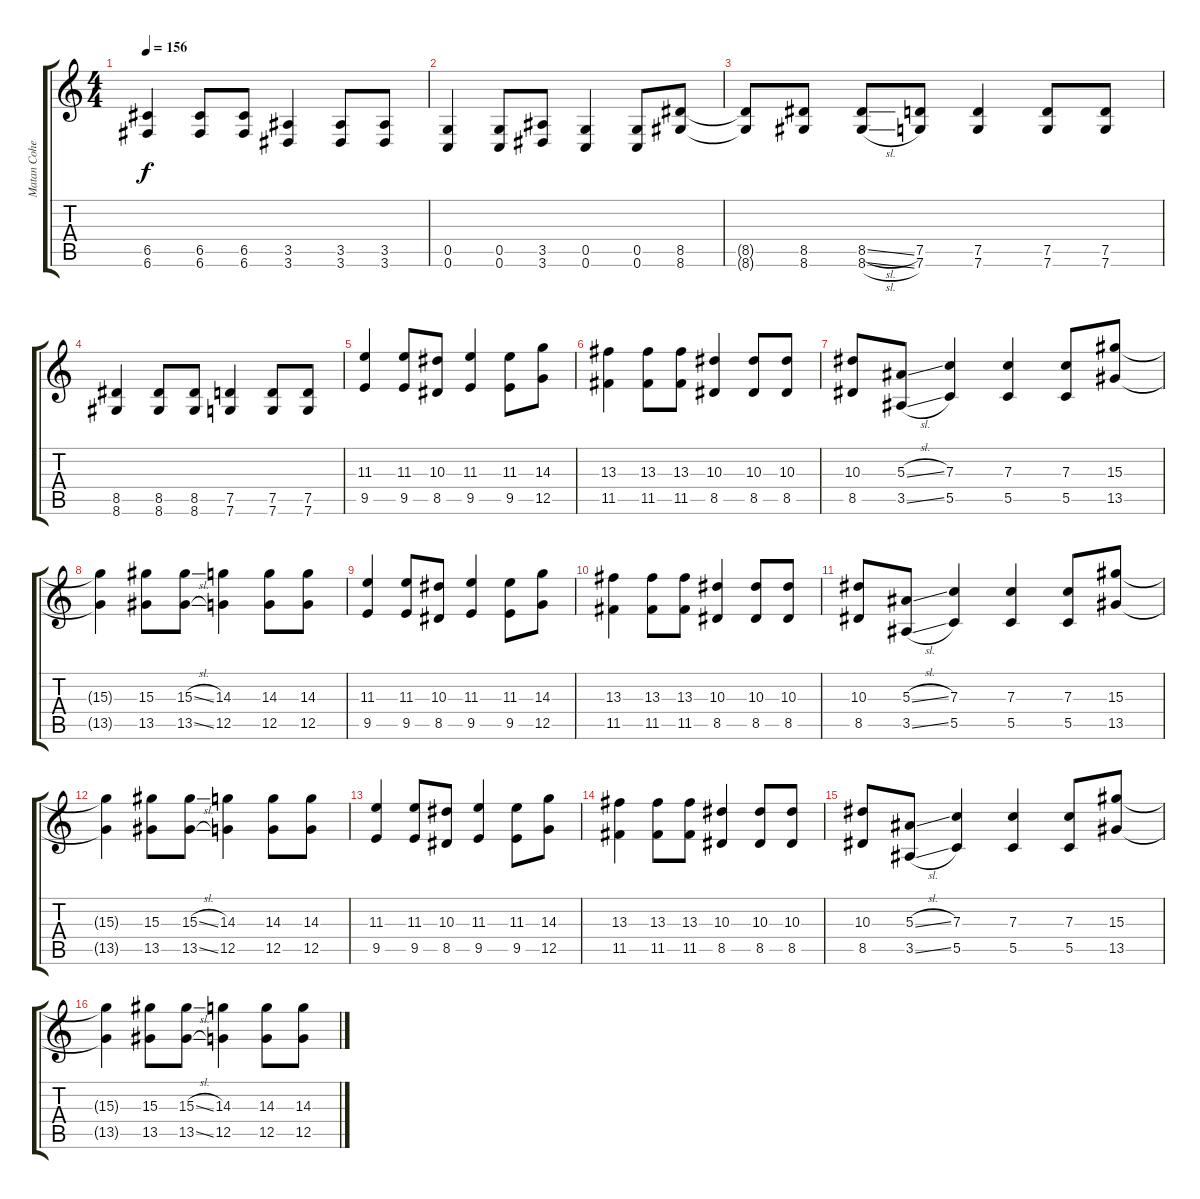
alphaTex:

\track ("Matan Cohen" "Matan Cohe") {instrument distortionguitar}
\staff {score tabs}
\tuning (D4 A3 F3 C3 G2 C2) {hide}
\ts (4 4)
\tempo 156
\clef g2
\ks c
(6.5 6.6).4{dy f} (6.5 6.6).8 (6.5 6.6).8 (3.5 3.6).4 (3.5 3.6).8 (3.5 3.6).8 |
(0.5 0.6).4 (0.5 0.6).8 (3.5 3.6).8 (0.5 0.6).4 (0.5 0.6).8 (8.5 8.6).8 |
(8.5{t} 8.6{t}).8 (8.5 8.6).8 (8.5{sl} 8.6{sl}).8 (7.5 7.6).8 (7.5 7.6).4 (7.5 7.6).8 (7.5 7.6).8 |
(8.5 8.6).4 (8.5 8.6).8 (8.5 8.6).8 (7.5 7.6).4 (7.5 7.6).8 (7.5 7.6).8 |
\section ("" "")
(11.3 9.5).4 (11.3 9.5).8 (10.3 8.5).8 (11.3 9.5).4 (11.3 9.5).8 (14.3 12.5).8 |
(13.3 11.5).4 (13.3 11.5).8 (13.3 11.5).8 (10.3 8.5).4 (10.3 8.5).8 (10.3 8.5).8 |
(10.3 8.5).8 (5.3{sl} 3.5{sl}).8 (7.3 5.5).4 (7.3 5.5).4 (7.3 5.5).8 (15.3 13.5).8 |
(15.3{t} 13.5{t}).4 (15.3 13.5).8 (15.3{sl} 13.5{sl}).8 (14.3 12.5).4 (14.3 12.5).8 (14.3 12.5).8 |
(11.3 9.5).4 (11.3 9.5).8 (10.3 8.5).8 (11.3 9.5).4 (11.3 9.5).8 (14.3 12.5).8 |
(13.3 11.5).4 (13.3 11.5).8 (13.3 11.5).8 (10.3 8.5).4 (10.3 8.5).8 (10.3 8.5).8 |
(10.3 8.5).8 (5.3{sl} 3.5{sl}).8 (7.3 5.5).4 (7.3 5.5).4 (7.3 5.5).8 (15.3 13.5).8 |
(15.3{t} 13.5{t}).4 (15.3 13.5).8 (15.3{sl} 13.5{sl}).8 (14.3 12.5).4 (14.3 12.5).8 (14.3 12.5).8 |
(11.3 9.5).4 (11.3 9.5).8 (10.3 8.5).8 (11.3 9.5).4 (11.3 9.5).8 (14.3 12.5).8 |
(13.3 11.5).4 (13.3 11.5).8 (13.3 11.5).8 (10.3 8.5).4 (10.3 8.5).8 (10.3 8.5).8 |
(10.3 8.5).8 (5.3{sl} 3.5{sl}).8 (7.3 5.5).4 (7.3 5.5).4 (7.3 5.5).8 (15.3 13.5).8 |
(15.3{t} 13.5{t}).4 (15.3 13.5).8 (15.3{sl} 13.5{sl}).8 (14.3 12.5).4 (14.3 12.5).8 (14.3 12.5).8
